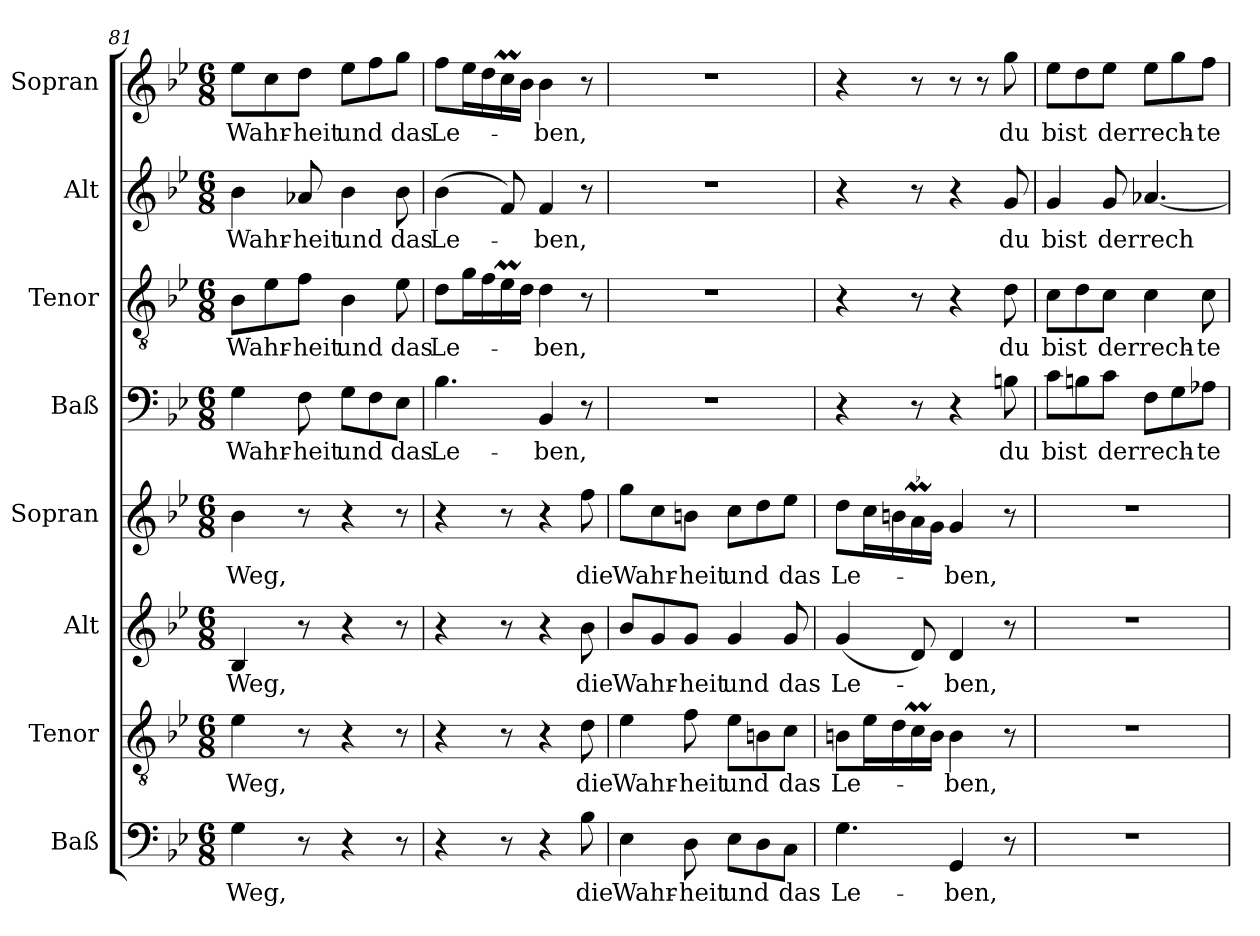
**kern	**text	**kern	**text	**kern	**text	**kern	**text	**kern	**text	**kern	**text	**kern	**text	**kern	**text
*part8	*part8	*part7	*part7	*part6	*part6	*part5	*part5	*part4	*part4	*part3	*part3	*part2	*part2	*part1	*part1
*staff8	*staff8	*staff7	*staff7	*staff6	*staff6	*staff5	*staff5	*staff4	*staff4	*staff3	*staff3	*staff2	*staff2	*staff1	*staff1
*I"Baß	*	*I"Tenor	*	*I"Alt	*	*I"Sopran	*	*I"Baß	*	*I"Tenor	*	*I"Alt	*	*I"Sopran	*
*clefF4	*	*clefGv2	*	*clefG2	*	*clefG2	*	*clefF4	*	*clefGv2	*	*clefG2	*	*clefG2	*
*k[b-e-]	*	*k[b-e-]	*	*k[b-e-]	*	*k[b-e-]	*	*k[b-e-]	*	*k[b-e-]	*	*k[b-e-]	*	*k[b-e-]	*
*g:	*	*g:	*	*g:	*	*g:	*	*g:	*	*g:	*	*g:	*	*g:	*
*M6/8	*	*M6/8	*	*M6/8	*	*M6/8	*	*M6/8	*	*M6/8	*	*M6/8	*	*M6/8	*
=81	=81	=81	=81	=81	=81	=81	=81	=81	=81	=81	=81	=81	=81	=81	=81
!	!LO:LY:b	!	!LO:LY:b	!	!LO:LY:b	!	!LO:LY:b	!	!LO:LY:b	!	!LO:LY:b	!	!LO:LY:b	!	!LO:LY:b
4G\	Weg,	4e-\	Weg,	4B-/	Weg,	4b-\	Weg,	4G\	Wahr-	8B-\L	Wahr-	4b-\	Wahr-	8ee-\L	Wahr-
.	.	.	.	.	.	.	.	.	.	8e-\	.	.	.	8cc\	.
!	!	!	!	!	!	!	!	!	!LO:LY:b	!	!LO:LY:b	!	!LO:LY:b	!	!LO:LY:b
8r	.	8r	.	8r	.	8r	.	8F\	-heit	8f\J	-heit	8a-X/	-heit	8dd\J	-heit
!	!	!	!	!	!	!	!	!	!LO:LY:b	!	!LO:LY:b	!	!LO:LY:b	!	!LO:LY:b
4r	.	4r	.	4r	.	4r	.	8G\L	und	4B-\	und	4b-\	und	8ee-\L	und
.	.	.	.	.	.	.	.	8F\	.	.	.	.	.	8ff\	.
!	!	!	!	!	!	!	!	!	!LO:LY:b	!	!LO:LY:b	!	!LO:LY:b	!	!LO:LY:b
8r	.	8r	.	8r	.	8r	.	8E-\J	das	8e-\	das	8b-\	das	8gg\J	das
!!LO:PB:g=z
=82	=82	=82	=82	=82	=82	=82	=82	=82	=82	=82	=82	=82	=82	=82	=82
!	!	!	!	!	!	!	!	!	!LO:LY:b	!	!LO:LY:b	!	!LO:LY:b	!	!LO:LY:b
4r	.	4r	.	4r	.	4r	.	4.B-\	Le-	8d\L	Le-	(>4b-\	Le-	8ff\L	Le-
.	.	.	.	.	.	.	.	.	.	16g\L	.	.	.	16ee-\L	.
.	.	.	.	.	.	.	.	.	.	16f\	.	.	.	16dd\	.
8r	.	8r	.	8r	.	8r	.	.	.	16e-M\	.	8f/)	.	16ccM\	.
.	.	.	.	.	.	.	.	.	.	16d\JJ	.	.	.	16b-\JJ	.
!	!	!	!	!	!	!	!	!	!LO:LY:b	!	!LO:LY:b	!	!LO:LY:b	!	!LO:LY:b
4r	.	4r	.	4r	.	4r	.	4BB-/	-ben,	4d\	-ben,	4f/	-ben,	4b-\	-ben,
!	!LO:LY:b	!	!LO:LY:b	!	!LO:LY:b	!	!LO:LY:b	!	!	!	!	!	!	!	!
8B-\	die	8d\	die	8b-\	die	8ff\	die	8r	.	8r	.	8r	.	8r	.
=83	=83	=83	=83	=83	=83	=83	=83	=83	=83	=83	=83	=83	=83	=83	=83
!	!LO:LY:b	!	!LO:LY:b	!	!LO:LY:b	!	!LO:LY:b	!	!	!	!	!	!	!	!
4E-\	Wahr-	4e-\	Wahr-	8b-/L	Wahr-	8gg\L	Wahr-	2.r	.	2.r	.	2.r	.	2.r	.
.	.	.	.	8g/	.	8cc\	.	.	.	.	.	.	.	.	.
!	!LO:LY:b	!	!LO:LY:b	!	!LO:LY:b	!	!LO:LY:b	!	!	!	!	!	!	!	!
8D\	-heit	8f\	-heit	8g/J	-heit	8bn\J	-heit	.	.	.	.	.	.	.	.
!	!LO:LY:b	!	!LO:LY:b	!	!LO:LY:b	!	!LO:LY:b	!	!	!	!	!	!	!	!
8E-\L	und	8e-\L	und	4g/	und	8cc\L	und	.	.	.	.	.	.	.	.
8D\	.	8Bn\	.	.	.	8dd\	.	.	.	.	.	.	.	.	.
!	!LO:LY:b	!	!LO:LY:b	!	!LO:LY:b	!	!LO:LY:b	!	!	!	!	!	!	!	!
8C\J	das	8c\J	das	8g/	das	8ee-\J	das	.	.	.	.	.	.	.	.
=84	=84	=84	=84	=84	=84	=84	=84	=84	=84	=84	=84	=84	=84	=84	=84
!	!LO:LY:b	!	!LO:LY:b	!	!LO:LY:b	!	!LO:LY:b	!	!	!	!	!	!	!	!
4.G\	Le-	8Bn\L	Le-	(<4g/	Le-	8dd\L	Le-	4r	.	4r	.	4r	.	4r	.
.	.	16e-\L	.	.	.	16cc\L	.	.	.	.	.	.	.	.	.
.	.	16d\	.	.	.	16bn\	.	.	.	.	.	.	.	.	.
.	.	16cM\	.	8d/)	.	16am\	.	8r	.	8r	.	8r	.	8r	.
.	.	16B\JJ	.	.	.	16g\JJ	.	.	.	.	.	.	.	.	.
!	!LO:LY:b	!	!LO:LY:b	!	!LO:LY:b	!	!LO:LY:b	!	!	!	!	!	!	!	!
4GG/	-ben,	4B\	-ben,	4d/	-ben,	4g/	-ben,	4r	.	4r	.	4r	.	8r	.
.	.	.	.	.	.	.	.	.	.	.	.	.	.	8r	.
!	!	!	!	!	!	!	!	!	!LO:LY:b	!	!LO:LY:b	!	!LO:LY:b	!	!LO:LY:b
8r	.	8r	.	8r	.	8r	.	8Bn\	du	8d\	du	8g/	du	8gg\	du
=85	=85	=85	=85	=85	=85	=85	=85	=85	=85	=85	=85	=85	=85	=85	=85
!	!	!	!	!	!	!	!	!	!LO:LY:b	!	!LO:LY:b	!	!LO:LY:b	!	!LO:LY:b
2.r	.	2.r	.	2.r	.	2.r	.	8c\L	bist	8c\L	bist	4g/	bist	8ee-\L	bist
.	.	.	.	.	.	.	.	8Bn\	.	8d\	.	.	.	8dd\	.
!	!	!	!	!	!	!	!	!	!LO:LY:b	!	!LO:LY:b	!	!LO:LY:b	!	!LO:LY:b
.	.	.	.	.	.	.	.	8c\J	der	8c\J	der	8g/	der	8ee-\J	der
!	!	!	!	!	!	!	!	!	!LO:LY:b	!	!LO:LY:b	!	!LO:LY:b	!	!LO:LY:b
.	.	.	.	.	.	.	.	8F\L	rech-	4c\	rech-	[4.a-X/	rech-	8ee-\L	rech-
.	.	.	.	.	.	.	.	8G\	.	.	.	.	.	8gg\	.
!	!	!	!	!	!	!	!	!	!LO:LY:b	!	!LO:LY:b	!	!	!	!LO:LY:b
.	.	.	.	.	.	.	.	8A-X\J	-te	8c\	-te	.	.	8ff\J	-te
=	=	=	=	=	=	=	=	=	=	=	=	=	=	=	=
*-	*-	*-	*-	*-	*-	*-	*-	*-	*-	*-	*-	*-	*-	*-	*-
